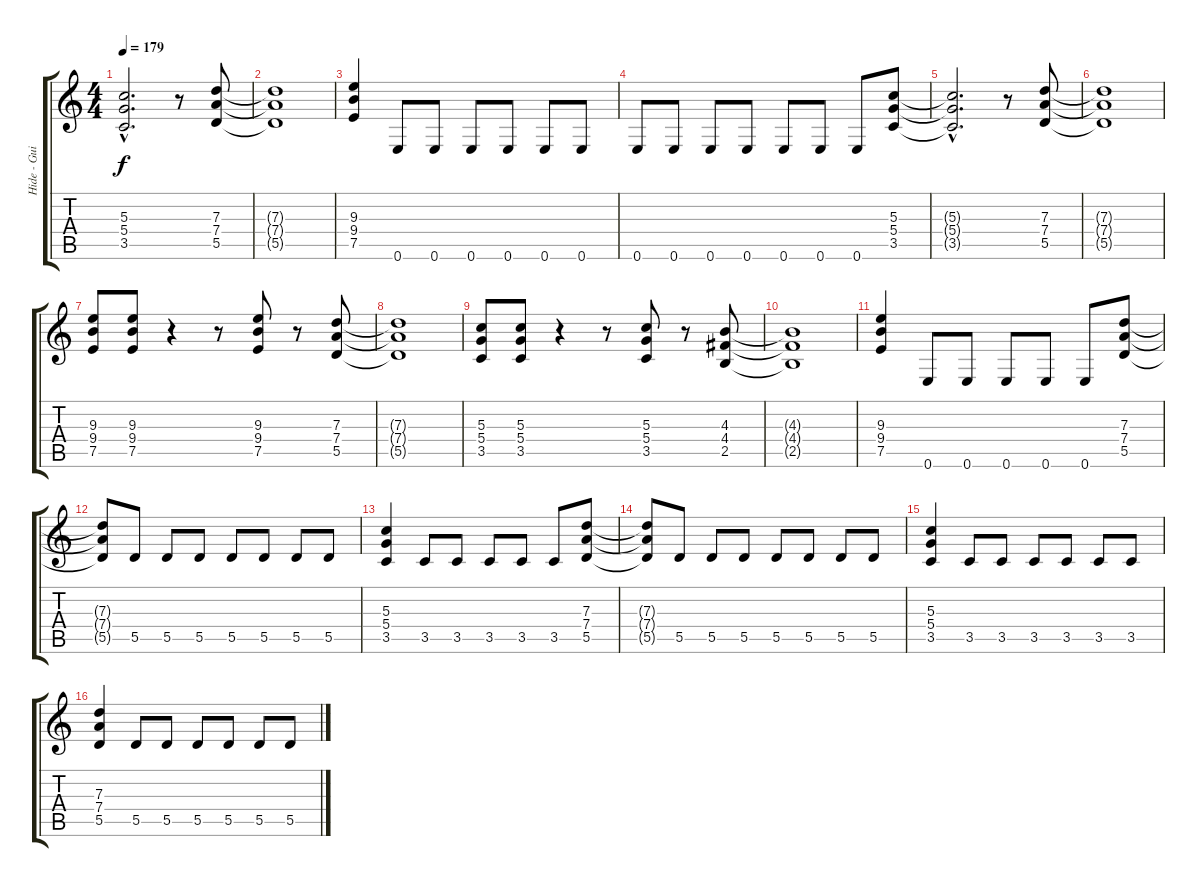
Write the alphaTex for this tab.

\track ("Hide - Guitar" "Hide - Gui") {instrument distortionguitar}
\staff {score tabs}
\tuning (E4 B3 G3 D3 A2 E2) {hide}
\ts (4 4)
\tempo 179
\clef g2
\ks c
(5.3{hac t} 5.4{hac t} 3.5{hac t}).2{d dy f} r.8 (7.3 7.4 5.5).8 |
(7.3{t} 7.4{t} 5.5{t}).1 |
(9.3 9.4 7.5).4 0.6.8 0.6.8 0.6.8 0.6.8 0.6.8 0.6.8 |
0.6.8 0.6.8 0.6.8 0.6.8 0.6.8 0.6.8 0.6.8 (5.3 5.4 3.5).8 |
(5.3{hac t} 5.4{hac t} 3.5{hac t}).2{d} r.8 (7.3 7.4 5.5).8 |
(7.3{t} 7.4{t} 5.5{t}).1 |
(9.3 9.4 7.5).8 (9.3 9.4 7.5).8 r.4 r.8 (9.3 9.4 7.5).8 r.8 (7.3 7.4 5.5).8 |
(7.3{t} 7.4{t} 5.5{t}).1 |
(5.3 5.4 3.5).8 (5.3 5.4 3.5).8 r.4 r.8 (5.3 5.4 3.5).8 r.8 (4.3 4.4 2.5).8 |
(4.3{t} 4.4{t} 2.5{t}).1 |
(9.3 9.4 7.5).4 0.6.8 0.6.8 0.6.8 0.6.8 0.6.8 (7.3 7.4 5.5).8 |
(7.3{t} 7.4{t} 5.5{t}).8 5.5.8 5.5.8 5.5.8 5.5.8 5.5.8 5.5.8 5.5.8 |
(5.3 5.4 3.5).4 3.5.8 3.5.8 3.5.8 3.5.8 3.5.8 (7.3 7.4 5.5).8 |
(7.3{t} 7.4{t} 5.5{t}).8 5.5.8 5.5.8 5.5.8 5.5.8 5.5.8 5.5.8 5.5.8 |
(5.3 5.4 3.5).4 3.5.8 3.5.8 3.5.8 3.5.8 3.5.8 3.5.8 |
(7.3 7.4 5.5).4 5.5.8 5.5.8 5.5.8 5.5.8 5.5.8 5.5.8
